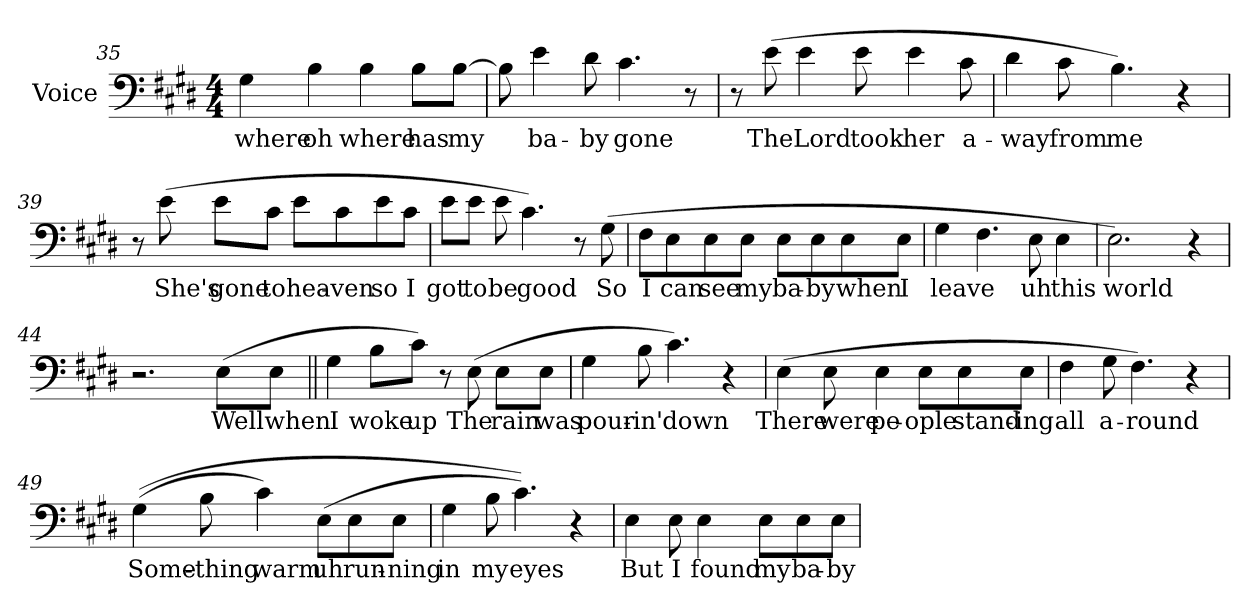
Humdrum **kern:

**kern	**text
*part1	*part1
*staff1	*staff1
*I"Voice	*
*I'Voice	*
*clefF4	*
*k[f#c#g#d#]	*
*E:	*
*M4/4	*
=35	=35
!	!LO:LY:b:color=#000000
4G#i\	where
!	!LO:LY:b:color=#000000
4Bi\	oh
!	!LO:LY:b:color=#000000
4Bi\	where
!	!LO:LY:b:color=#000000
8Bi\L	has
!	!LO:LY:b:color=#000000
[8Bi\J	my
!!LO:LB:g=z
=36	=36
8Bi\]	.
!	!LO:LY:b:color=#000000
4ei\	ba-
!	!LO:LY:b:color=#000000
8d#i\	-by
!	!LO:LY:b:color=#000000
4.c#i\	gone
8r	.
=37	=37
8r	.
!	!LO:LY:b:color=#000000
(8ei\	The
!	!LO:LY:b:color=#000000
4ei\	Lord
!	!LO:LY:b:color=#000000
8ei\	took
!	!LO:LY:b:color=#000000
4ei\	her
!	!LO:LY:b:color=#000000
8c#i\	a-
=38	=38
!	!LO:LY:b:color=#000000
4d#i\	-way
!	!LO:LY:b:color=#000000
8c#i\	from
!	!LO:LY:b:color=#000000
4.Bi\)	me
4r	.
=39	=39
8r	.
!	!LO:LY:b:color=#000000
(8ei\	She's
!	!LO:LY:b:color=#000000
8ei\L	gone
!	!LO:LY:b:color=#000000
8c#i\J	to
!	!LO:LY:b:color=#000000
8ei\L	hea-
!	!LO:LY:b:color=#000000
8c#i\	-ven
!	!LO:LY:b:color=#000000
8ei\	so
!	!LO:LY:b:color=#000000
8c#i\J	I
!!LO:LB:g=z
=40	=40
!	!LO:LY:b:color=#000000
8ei\L	got
!	!LO:LY:b:color=#000000
8ei\J	to
!	!LO:LY:b:color=#000000
8ei\	be
!	!LO:LY:b:color=#000000
4.c#i\)	good
8r	.
!	!LO:LY:b:color=#000000
(8G#i\	So
=41	=41
!	!LO:LY:b:color=#000000
8F#i\L	I
!	!LO:LY:b:color=#000000
8Ei\	can
!	!LO:LY:b:color=#000000
8Ei\	see
!	!LO:LY:b:color=#000000
8Ei\J	my
!	!LO:LY:b:color=#000000
8Ei\L	ba-
!	!LO:LY:b:color=#000000
8Ei\	-by
!	!LO:LY:b:color=#000000
8Ei\	when
!	!LO:LY:b:color=#000000
8Ei\J	I
=42	=42
!	!LO:LY:b:color=#000000
4G#i\	leave
4.F#i\	.
!	!LO:LY:b:color=#000000
8Ei\	uh
!	!LO:LY:b:color=#000000
4Ei\	this
=43	=43
!	!LO:LY:b:color=#000000
2.Ei\)	world
4r	.
=44	=44
2.r	.
!	!LO:LY:b:color=#000000
(8Ei\L	Well
!	!LO:LY:b:color=#000000
8Ei\J	when
!!LO:PB:g=z
=45||	=45||
!	!LO:LY:b:color=#000000
4G#i\	I
!	!LO:LY:b:color=#000000
8Bi\L	woke
!	!LO:LY:b:color=#000000
8c#i\J)	up
8r	.
!	!LO:LY:b:color=#000000
(8Ei\	The
!	!LO:LY:b:color=#000000
8Ei\L	rain
!	!LO:LY:b:color=#000000
8Ei\J	was
=46	=46
!	!LO:LY:b:color=#000000
4G#i\	pour-
!	!LO:LY:b:color=#000000
8Bi\	-in'
!	!LO:LY:b:color=#000000
4.c#i\)	down
4r	.
=47	=47
!	!LO:LY:b:color=#000000
(4Ei\	There
!	!LO:LY:b:color=#000000
8Ei\	were
!	!LO:LY:b:color=#000000
4Ei\	pe-
!	!LO:LY:b:color=#000000
8Ei\L	-ople
!	!LO:LY:b:color=#000000
8Ei\	stand-
!	!LO:LY:b:color=#000000
8Ei\J	-ing
=48	=48
!	!LO:LY:b:color=#000000
4F#i\	all
!	!LO:LY:b:color=#000000
8G#i\	a-
!	!LO:LY:b:color=#000000
4.F#i\)	-round
4r	.
!!LO:LB:g=z
=49	=49
!	!LO:LY:b:color=#000000
((4G#i\	Some-
!	!LO:LY:b:color=#000000
8Bi\	-thing
!	!LO:LY:b:color=#000000
4c#i\)	warm
!	!LO:LY:b:color=#000000
(8Ei\L	uh
!	!LO:LY:b:color=#000000
8Ei\	run-
!	!LO:LY:b:color=#000000
8Ei\J	-ning
=50	=50
!	!LO:LY:b:color=#000000
4G#i\	in
!	!LO:LY:b:color=#000000
8Bi\	my
!	!LO:LY:b:color=#000000
4.c#i\))	eyes
4r	.
=51	=51
!	!LO:LY:b:color=#000000
4Ei\	But
!	!LO:LY:b:color=#000000
8Ei\	I
!	!LO:LY:b:color=#000000
4Ei\	found
!	!LO:LY:b:color=#000000
8Ei\L	my
!	!LO:LY:b:color=#000000
8Ei\	ba-
!	!LO:LY:b:color=#000000
8Ei\J	-by
=	=
*-	*-
